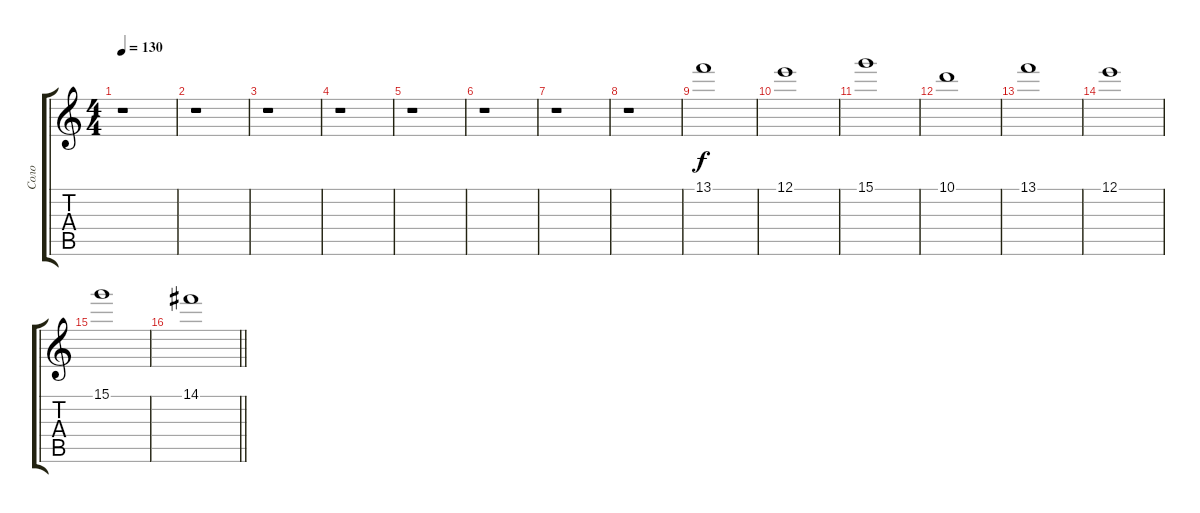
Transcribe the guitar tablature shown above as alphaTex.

\track ("Соло" "Соло") {instrument distortionguitar}
\staff {score tabs}
\tuning (E4 B3 G3 D3 A2 E2) {hide}
\ts (4 4)
\tempo 130
\clef g2
\ks c
r.1{dy f instrument distortionguitar} |
r.1 |
r.1 |
r.1 |
r.1 |
r.1 |
r.1{instrument rockorgan} |
r.1 |
13.1.1 |
12.1.1 |
15.1.1 |
10.1.1 |
13.1.1 |
12.1.1 |
15.1.1 |
\barLineRight lightlight
14.1.1
